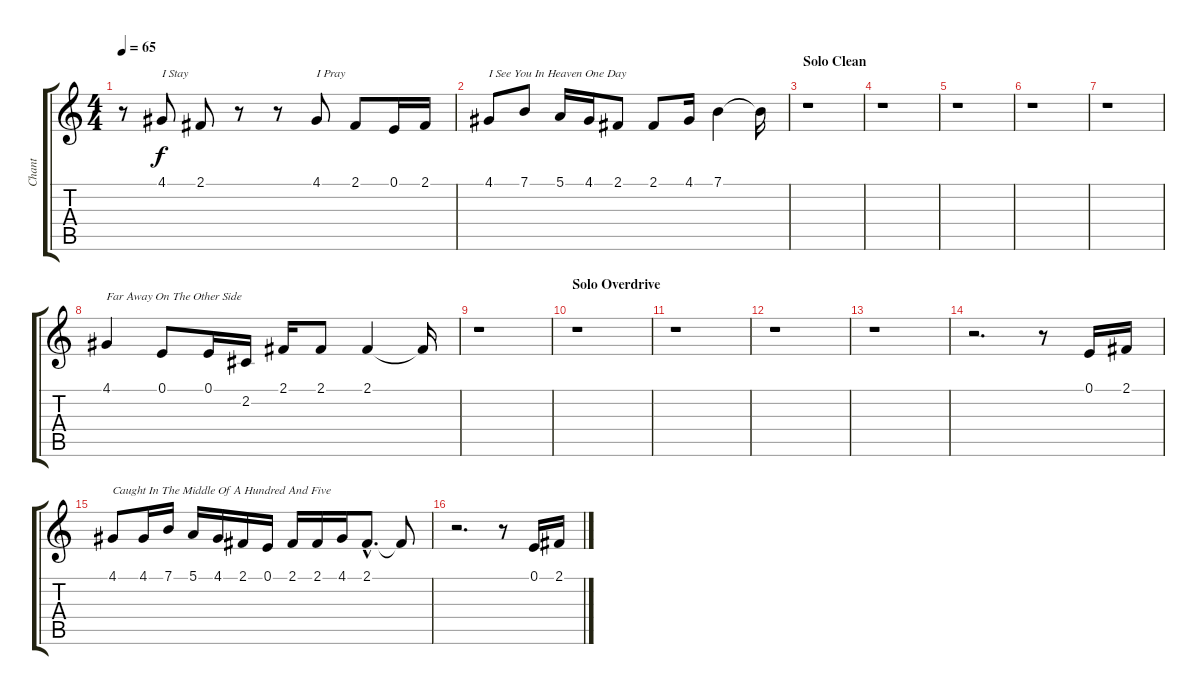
\track ("Chant" "Chant") {instrument synthvoice}
\staff {score tabs}
\tuning (E4 B3 G3 D3 A2 E2) {hide}
\ts (4 4)
\tempo 65
\clef g2
\ks c
r.8{dy f} 4.1.8{txt "I Stay"} 2.1.8 r.8 r.8 4.1.8{txt "I Pray"} 2.1.8 0.1.16 2.1.16 |
4.1.8{txt "I See You In Heaven One Day"} 7.1.8 5.1.16 4.1.16 2.1.8 2.1.8 4.1.16 7.1.4 7.1{t}.16 |
\section ("" "Solo Clean")
r.1 |
r.1 |
r.1 |
r.1 |
r.1 |
4.1.4{txt "Far Away On The Other Side"} 0.1.8 0.1.16 2.2.16 2.1.16 2.1.8 2.1.4 2.1{t}.16 |
r.1 |
\section ("" "Solo Overdrive")
r.1 |
r.1 |
r.1 |
r.1 |
r.2{d} r.8 0.1.16 2.1.16 |
4.1.8{txt "Caught In The Middle Of A Hundred And Five"} 4.1.16 7.1.16 5.1.16 4.1.16 2.1.16 0.1.16 2.1.16 2.1.16 4.1.16 2.1{hac}.8{d} 2.1{t}.8 |
r.2{d} r.8 0.1.16 2.1.16
